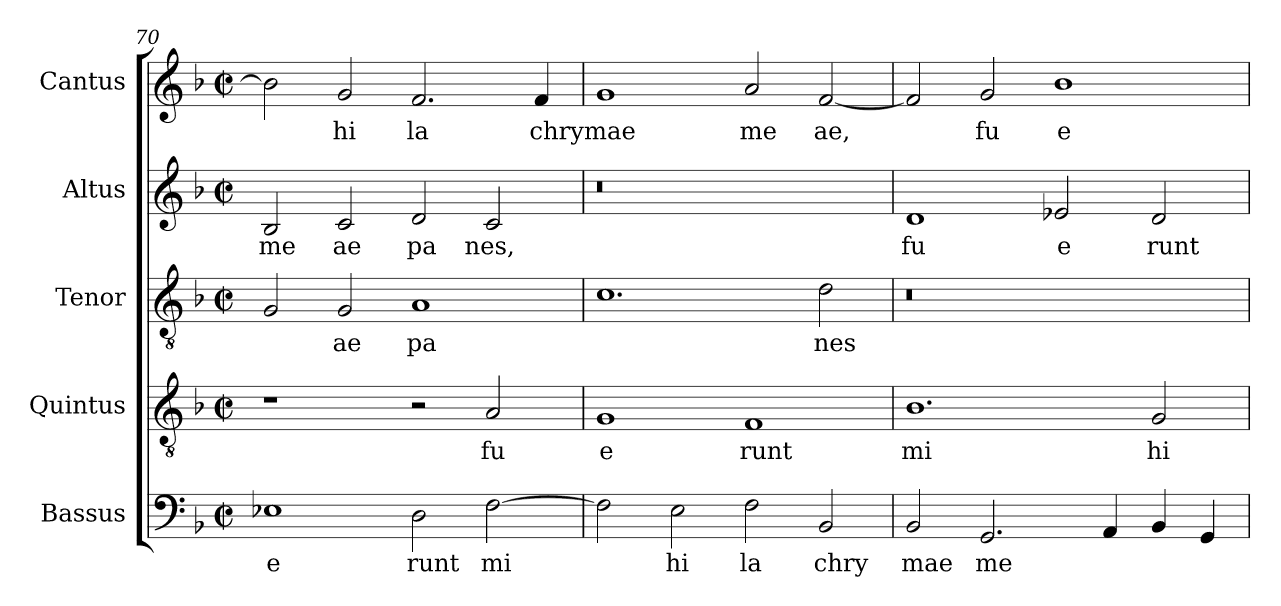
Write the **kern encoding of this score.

**kern	**text	**kern	**text	**kern	**text	**kern	**text	**kern	**text
*part5	*part5	*part4	*part4	*part3	*part3	*part2	*part2	*part1	*part1
*staff5	*staff5	*staff4	*staff4	*staff3	*staff3	*staff2	*staff2	*staff1	*staff1
*I"Bassus	*	*I"Quintus	*	*I"Tenor	*	*I"Altus	*	*I"Cantus	*
*clefF4	*	*clefGv2	*	*clefGv2	*	*clefG2	*	*clefG2	*
*k[b-]	*	*k[b-]	*	*k[b-]	*	*k[b-]	*	*k[b-]	*
*F:	*	*F:	*	*F:	*	*F:	*	*F:	*
*M2/2	*	*M2/2	*	*M2/2	*	*M2/2	*	*M2/2	*
*met(c|)	*	*met(c|)	*	*met(c|)	*	*met(c|)	*	*met(c|)	*
=70	=70	=70	=70	=70	=70	=70	=70	=70	=70
!	!LO:LY:b:cj	!	!	!	!	!	!LO:LY:b:cj	!	!
1E-X	e	1r	.	2G/	.	2B-/	me	2b-\]	.
!	!	!	!	!	!LO:LY:b:cj	!	!LO:LY:b:cj	!	!LO:LY:b:cj
.	.	.	.	2G/	ae	2c/	ae	2g/	hi
!	!LO:LY:b:cj	!	!	!	!LO:LY:b:cj	!	!LO:LY:b:cj	!	!LO:LY:b:cj
2D\	runt	2r	.	1A	pa	2d/	pa	2.f/	la
!	!LO:LY:b	!	!LO:LY:b:cj	!	!	!	!LO:LY:b:cj	!	!
[>2F\	mi	2A/	fu	.	.	2c/	nes,	.	.
!	!	!	!	!	!	!	!	!	!LO:LY:b:cj
.	.	.	.	.	.	.	.	4f/	chrymae
=71	=71	=71	=71	=71	=71	=71	=71	=71	=71
!	!	!	!LO:LY:b:cj	!	!	!	!	!	!
2F\]	.	1G	e	1.c	.	0r	.	1g	.
!	!LO:LY:b:cj	!	!	!	!	!	!	!	!
2E\	hi	.	.	.	.	.	.	.	.
!	!LO:LY:b:cj	!	!LO:LY:b:cj	!	!	!	!	!	!LO:LY:b:cj
2F\	la	1F	runt	.	.	.	.	2a/	me
!	!LO:LY:b:cj	!	!	!	!LO:LY:b:cj	!	!	!	!LO:LY:b
2BB-/	chry	.	.	2d\	nes	.	.	[<2f/	ae,
=72	=72	=72	=72	=72	=72	=72	=72	=72	=72
!	!LO:LY:b:cj	!	!LO:LY:b:cj	!	!	!	!LO:LY:b:cj	!	!
2BB-/	mae	1.B-	mi	0r	.	1d	fu	2f/]	.
!	!LO:LY:b	!	!	!	!	!	!	!	!LO:LY:b:cj
2.GG/	me	.	.	.	.	.	.	2g/	fu
!	!	!	!	!	!	!	!LO:LY:b:cj	!	!LO:LY:b:cj
.	.	.	.	.	.	2e-X/	e	1b-	e
4AA/	.	.	.	.	.	.	.	.	.
!	!	!	!LO:LY:b:cj	!	!	!	!LO:LY:b:cj	!	!
4BB-/	.	2G/	hi	.	.	2d/	runt	.	.
4GG/	.	.	.	.	.	.	.	.	.
=	=	=	=	=	=	=	=	=	=
*-	*-	*-	*-	*-	*-	*-	*-	*-	*-
